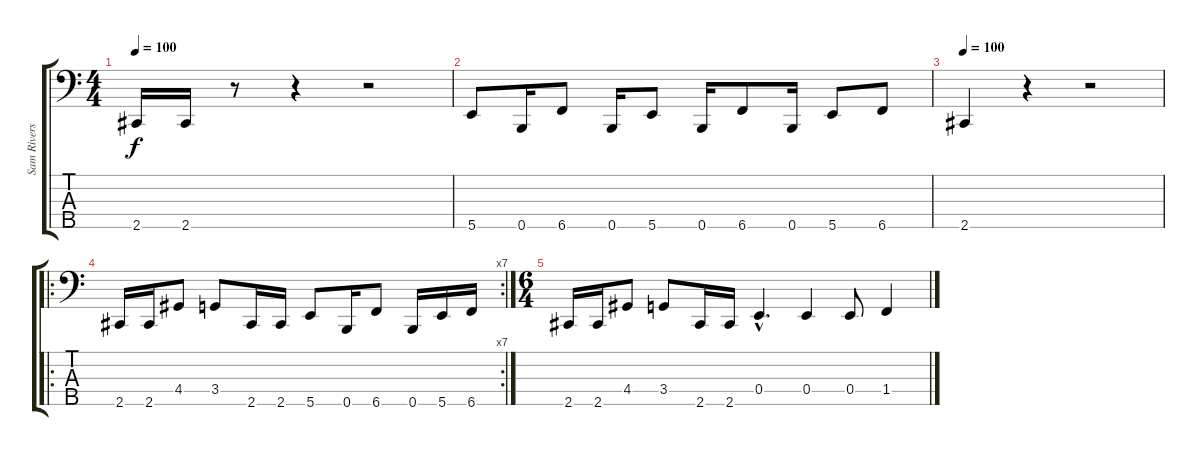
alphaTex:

\track ("Sam Rivers" "Sam Rivers") {instrument electricbassfinger}
\staff {score tabs}
\tuning (G2 D2 A1 E1 B0) {hide}
\ts (4 4)
\tempo 100
\clef f4
\ks c
2.5.16{dy f} 2.5.16 r.8 r.4 r.2 |
5.5.8 0.5.16 6.5.8 0.5.16 5.5.8 0.5.16 6.5.8 0.5.16 5.5.8 6.5.8 |
\tempo 100
2.5.4 r.4 r.2 |
\ro
\rc 7
2.5.16 2.5.16 4.4.8 3.4.8 2.5.16 2.5.16 5.5.8 0.5.16 6.5.8 0.5.16 5.5.16 6.5.16 |
\ts (6 4)
2.5.16 2.5.16 4.4.8 3.4.8 2.5.16 2.5.16 0.4{hac}.4{d} 0.4.4 0.4.8 1.4.4
